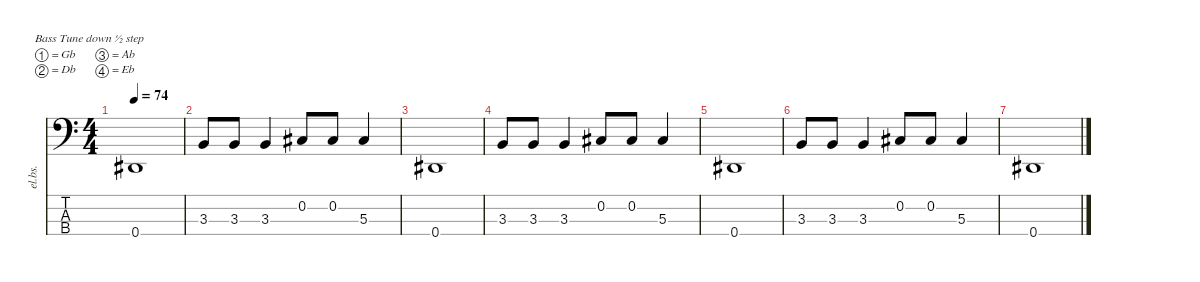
\defaultSystemsLayout 4
\hideDynamics
\bracketExtendMode nobrackets
\track ("Kris Novoselic" "el.bs.") {instrument electricbassfinger}
\staff {score tabs}
\tuning (Gb2 Db2 Ab1 Eb1)
\ts (4 4)
\tempo 74
\clef f4
\ks c
0.4{acc #}.1{dy f} |
3.3.8 3.3.8 3.3.4 0.2{acc #}.8 0.2{acc #}.8 5.3{acc #}.4 |
0.4{acc #}.1 |
3.3.8 3.3.8 3.3.4 0.2{acc #}.8 0.2{acc #}.8 5.3{acc #}.4 |
0.4{acc #}.1 |
3.3.8 3.3.8 3.3.4 0.2{acc #}.8 0.2{acc #}.8 5.3{acc #}.4 |
0.4{acc #}.1
